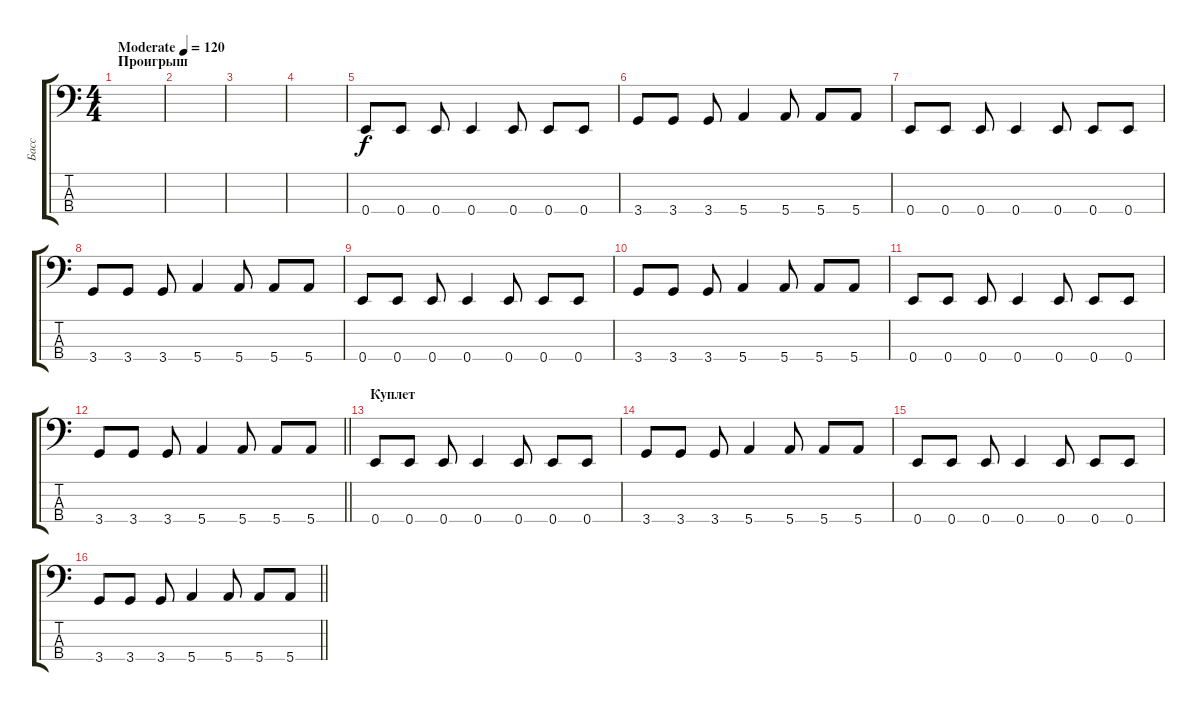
\track ("Басс" "Басс") {instrument electricbasspick}
\staff {score tabs}
\tuning (G2 D2 A1 E1) {hide}
\ts (4 4)
\section ("" "Проигрыш")
\tempo (120 "Moderate")
\clef f4
\ks c
|
|
|
|
0.4.8 0.4.8 0.4.8 0.4.4 0.4.8 0.4.8 0.4.8 |
3.4.8 3.4.8 3.4.8 5.4.4 5.4.8 5.4.8 5.4.8 |
0.4.8 0.4.8 0.4.8 0.4.4 0.4.8 0.4.8 0.4.8 |
3.4.8 3.4.8 3.4.8 5.4.4 5.4.8 5.4.8 5.4.8 |
0.4.8 0.4.8 0.4.8 0.4.4 0.4.8 0.4.8 0.4.8 |
3.4.8 3.4.8 3.4.8 5.4.4 5.4.8 5.4.8 5.4.8 |
0.4.8 0.4.8 0.4.8 0.4.4 0.4.8 0.4.8 0.4.8 |
\barLineRight lightlight
3.4.8 3.4.8 3.4.8 5.4.4 5.4.8 5.4.8 5.4.8 |
\section ("" "Куплет")
0.4.8 0.4.8 0.4.8 0.4.4 0.4.8 0.4.8 0.4.8 |
3.4.8 3.4.8 3.4.8 5.4.4 5.4.8 5.4.8 5.4.8 |
0.4.8 0.4.8 0.4.8 0.4.4 0.4.8 0.4.8 0.4.8 |
\barLineRight lightlight
3.4.8 3.4.8 3.4.8 5.4.4 5.4.8 5.4.8 5.4.8
